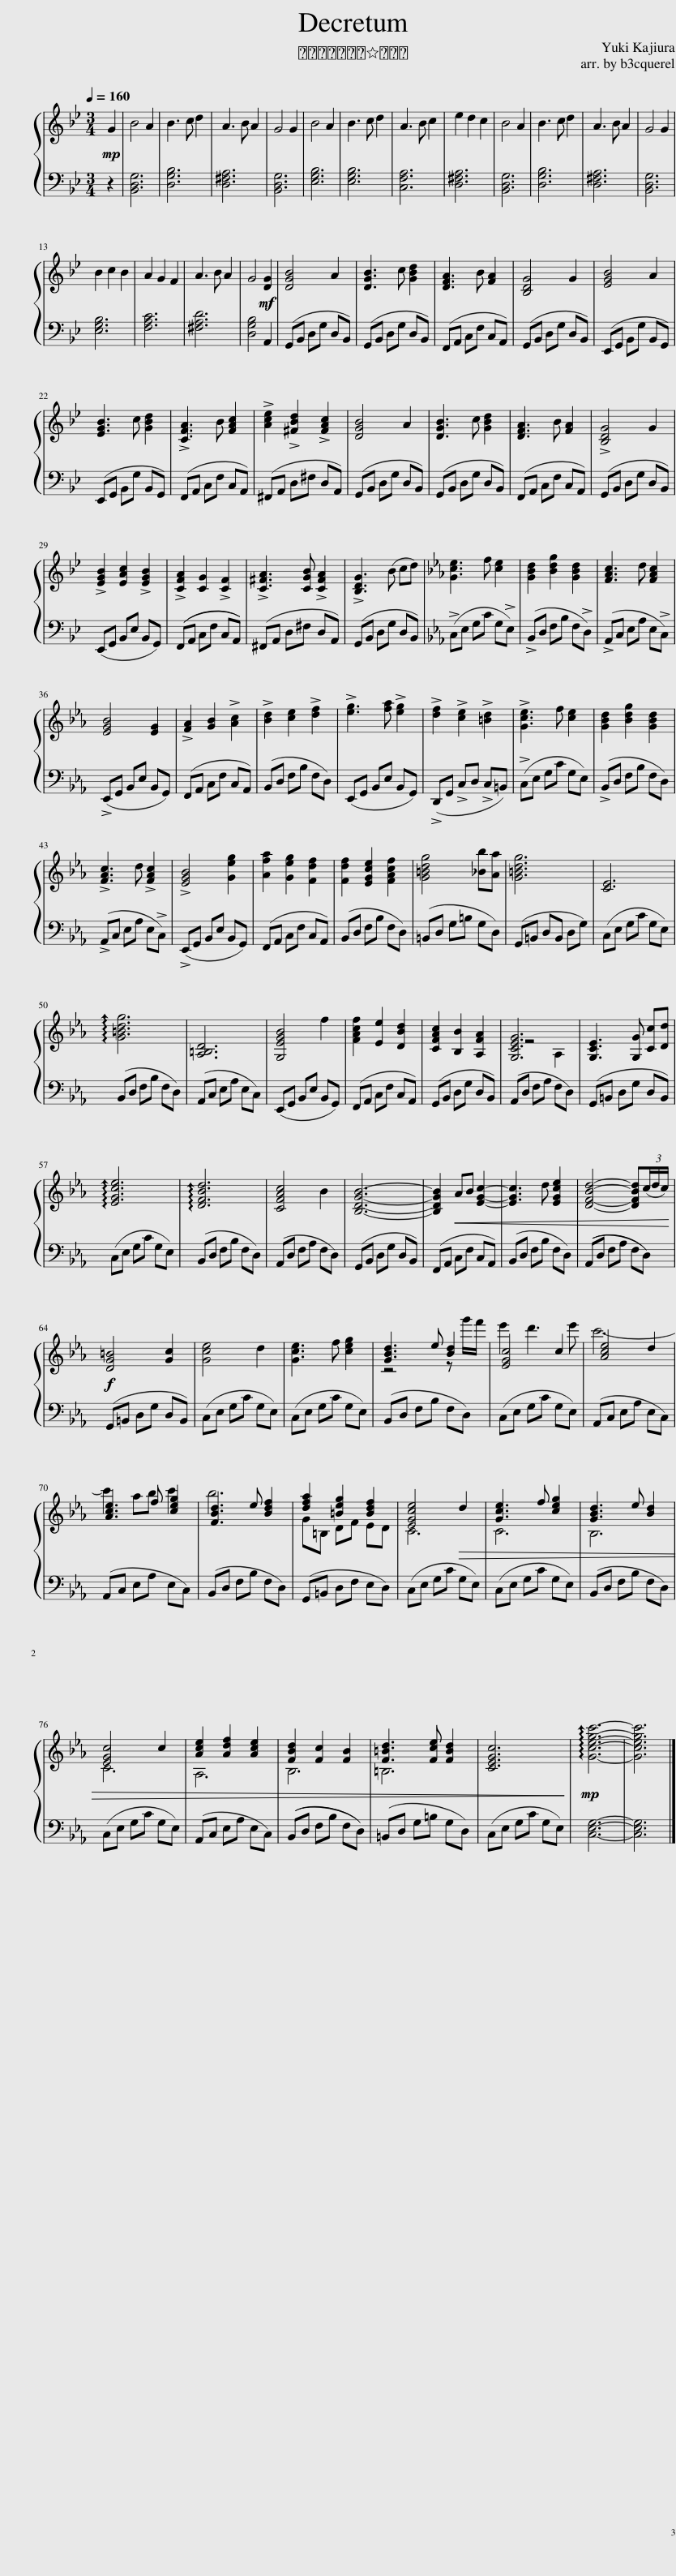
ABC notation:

X:1
%%score { ( 1 3 ) | 2 }
L:1/8
Q:1/4=160
M:3/4
I:linebreak $
K:Bb
V:1 treble
V:3 treble
V:2 bass
V:1
!mp! G2 | B4 A2 | B3 c d2 | A3 B A2 | G4 G2 | %5
 B4 A2 | B3 c d2 | A3 B c2 | e2 d2 c2 | B4 A2 | %10
 B3 c d2 | A3 B A2 | G4 G2 |$ B2 c2 B2 | A2 G2 F2 | %15
 A3 B A2 | G4!mf! [DG]2 | [DGB]4 A2 | [DGB]3 c [GBd]2 | [DFA]3 B [FA]2 | %20
 [B,DG]4 G2 | [EGB]4 A2 |$ [EGB]3 c [GBd]2 | !>![CFA]3 B [FAc]2 | !>![Ace]2 !>![^FBd]2 !>![FAc]2 | %25
 [DGB]4 A2 | [DGB]3 c [GBd]2 | [DFA]3 B [FA]2 | !>![B,DG]4 G2 |$ !>![EGB]2 [EAc]2 !>![EGB]2 | %30
 !>![CFA]2 [CG]2 !>![CF]2 | !>![C^FA]3 [CGB] !>![CFA]2 | !>![B,DG]3 (B cd) |[K:Eb] [Gce]3 f [ce]2 | [GBd]2 [Bdg]2 [GBd]2 | %35
 [FAc]3 d [FAc]2 |$ [EGB]4 [EG]2 | !>![FA]2 [GB]2 !>![Ac]2 | !>![Bd]2 [ce]2 !>![df]2 | !>![eg]3 [fa] !>![eg]2 | %40
 !>![df]2 !>![ce]2 !>![=Bd]2 | !>![Gce]3 f [ce]2 | [GBd]2 [Bdg]2 [GBd]2 |$ !>![FAc]3 d !>![FAc]2 | !>![EGB]4 [Geg]2 | %45
 [Afa]2 [Geg]2 [Fdf]2 | [Fdf]2 [EGce]2 [FAcf]2 | [G=Bdg]4 [_Bb][Aa] | [G=Bdg]6 | [CE]6 |$ %50
 !arpeggio![G=Bdg]6 | [A,=B,D]6 | [G,EGB]4 f2 | [FAcf]2 [Ee]2 [DBd]2 | [CFAc]2 [B,B]2 [A,FA]2 | %55
 [G,CEG]6 | [G,CE]3 [G,G] [Cc][Dd] |$ !arpeggio![EGce]6 | !arpeggio![DFBd]6 | [CFAc]4 B2 | %60
 [B,DGB]6- | [B,DGB]2!<(! AB [EGc]2- | [EGc]3 d [EGce]2 | [DFBd]4- [DFBd](3(c/d/c/)!<)! |$!f! [DG=B]4 [Gc]2 | %65
 [Gce]4 d2 | [Gce]3 f [ceg]2 | [GBd]3 e [Bd]2 | [EGc]4 c2 | [Ace]4 d2 |$ %70
 [Ace]3 f [ceg]2 | [FBd]3 e [Bdf]2 | [dfa]2 [=Beg]2 [Bdf]2 | [EGce]4!>(! d2 | [Gce]3 f [ceg]2 | %75
 [GBd]3 e [Bd]2 |$ [EGc]4 c2 | [Ace]2 [Adf]2 [Ace]2 | [FBd]2 [Fc]2 [FB]2 | [F=Bd]3 [Fce] [FBd]2 | %80
 [CEGc]6!>)! |!mp! !arpeggio![Gcegc']6- | [Gcegc']6 |] %83
V:2
 z2 | [B,,D,G,]6 | [D,G,B,]6 | [D,^F,A,]6 | [B,,D,G,]6 | %5
 [E,G,B,]6 | [E,G,B,]6 | [C,F,A,]6 | [D,^F,A,]6 | [B,,D,G,]6 | %10
 [D,G,B,]6 | [D,^F,A,]6 | [B,,D,G,]6 |$ [E,G,B,]6 | [F,A,C]6 | %15
 [^F,A,D]6 | [D,G,B,]4 A,,2 | (G,,B,, D,G, D,B,,) | (G,,B,, D,G, D,B,,) | (F,,A,, C,F, C,A,,) | %20
 (G,,B,, D,G, D,B,,) | (E,,G,, B,,G, B,,G,,) |$ (E,,G,, B,,G, B,,G,,) | (F,,A,, C,F, C,A,,) | (^F,,A,, D,^F, D,A,,) | %25
 (G,,B,, D,G, D,B,,) | (G,,B,, D,G, D,B,,) | (F,,A,, C,F, C,A,,) | (G,,B,, D,G, D,B,,) |$ (E,,G,, B,,E, B,,G,,) | %30
 ((F,,A,, C,F, C,A,,)) | (^F,,A,, D,^F, D,A,,) | (G,,B,, D,G, D,B,,) |[K:Eb] (!>!C,E, G,C G,!>!E,) | (!>!B,,D, F,B, F,!>!D,) | %35
 (!>!A,,C, E,A, E,!>!C,) |$ (!>!E,,G,, B,,E, B,,G,,) | (F,,A,, C,F, C,A,,) | (B,,D, F,B, F,D,) | (E,,G,, B,,E, B,,G,,) | %40
 (!>!D,,G,, !>!C,D, !>!C,=B,,) | (!>!C,E, G,C G,E,) | (!>!B,,D, F,B, F,D,) |$ (!>!A,,C, E,A, E,!>!C,) | (!>!E,,G,, B,,E, B,,G,,) | %45
 (F,,A,, C,F, C,A,,) | (B,,D, F,B, F,D,) | (=B,,D, G,=B, G,D,) | (G,,=B,, D,B,, D,G,) | (C,E, G,C G,E,) |$ %50
 (B,,D, F,B, F,D,) | (A,,C, E,A, E,C,) | (E,,G,, B,,E, B,,G,,) | (F,,A,, C,F, C,A,,) | (G,,B,, D,G, D,B,,) | %55
 (A,,D, F,A, F,D,) | (G,,=B,, D,G, D,B,,) |$ (C,E, G,C G,E,) | (B,,D, F,B, F,D,) | (A,,D, F,A, F,D,) | %60
 (G,,B,, D,G, D,B,,) | (F,,A,, C,F, C,A,,) | (B,,D, F,B, F,D,) | ((A,,D, F,A, F,D,)) |$ (G,,=B,, D,G, D,B,,) | %65
 (C,E, G,C G,E,) | (C,E, G,C G,E,) | (B,,D, F,B, F,D,) | (C,E, G,C G,E,) | (A,,C, E,A, E,C,) |$ %70
 (A,,C, E,A, E,C,) | (B,,D, F,B, F,D,) | (G,,=B,, D,F, E,D,) | (C,E, G,C G,E,) | (C,E, G,C G,E,) | %75
 (B,,D, F,B, F,D,) |$ (C,E, G,C G,E,) | (A,,C, E,A, E,C,) | ((B,,D, F,B, F,D,)) | (=B,,D, G,=B, G,D,) | %80
 (C,E, G,C G,E,) | [C,E,G,]6- | [C,E,G,]6 |] %83
V:3
 x2 | x6 | x6 | x6 | x6 | %5
 x6 | x6 | x6 | x6 | x6 | %10
 x6 | x6 | x6 |$ x6 | x6 | %15
 x6 | x6 | x6 | x6 | x6 | %20
 x6 | x6 |$ x6 | x6 | x6 | %25
 x6 | x6 | x6 | x6 |$ x6 | %30
 x6 | x6 | x6 |[K:Eb] x6 | x6 | %35
 x6 |$ x6 | x6 | x6 | x6 | %40
 x6 | x6 | x6 |$ x6 | x6 | %45
 x6 | x6 | x6 | x6 | x6 |$ %50
 x6 | x6 | x6 | x6 | x6 | %55
 z4 A,2 | x6 |$ x6 | x6 | x6 | %60
 x6 | x6 | x6 | x6 |$ x6 | %65
 x6 | x6 | z4 z g'/f'/ | e'2 d'3 e' | c'6- |$ %70
 c'2 ab c'2 | b6 | G=B, DF ED | C6 | C6 | %75
 B,6 |$ C6 | A,6 | B,6 | =B,6 | %80
 x6 | x6 | x6 |] %83
